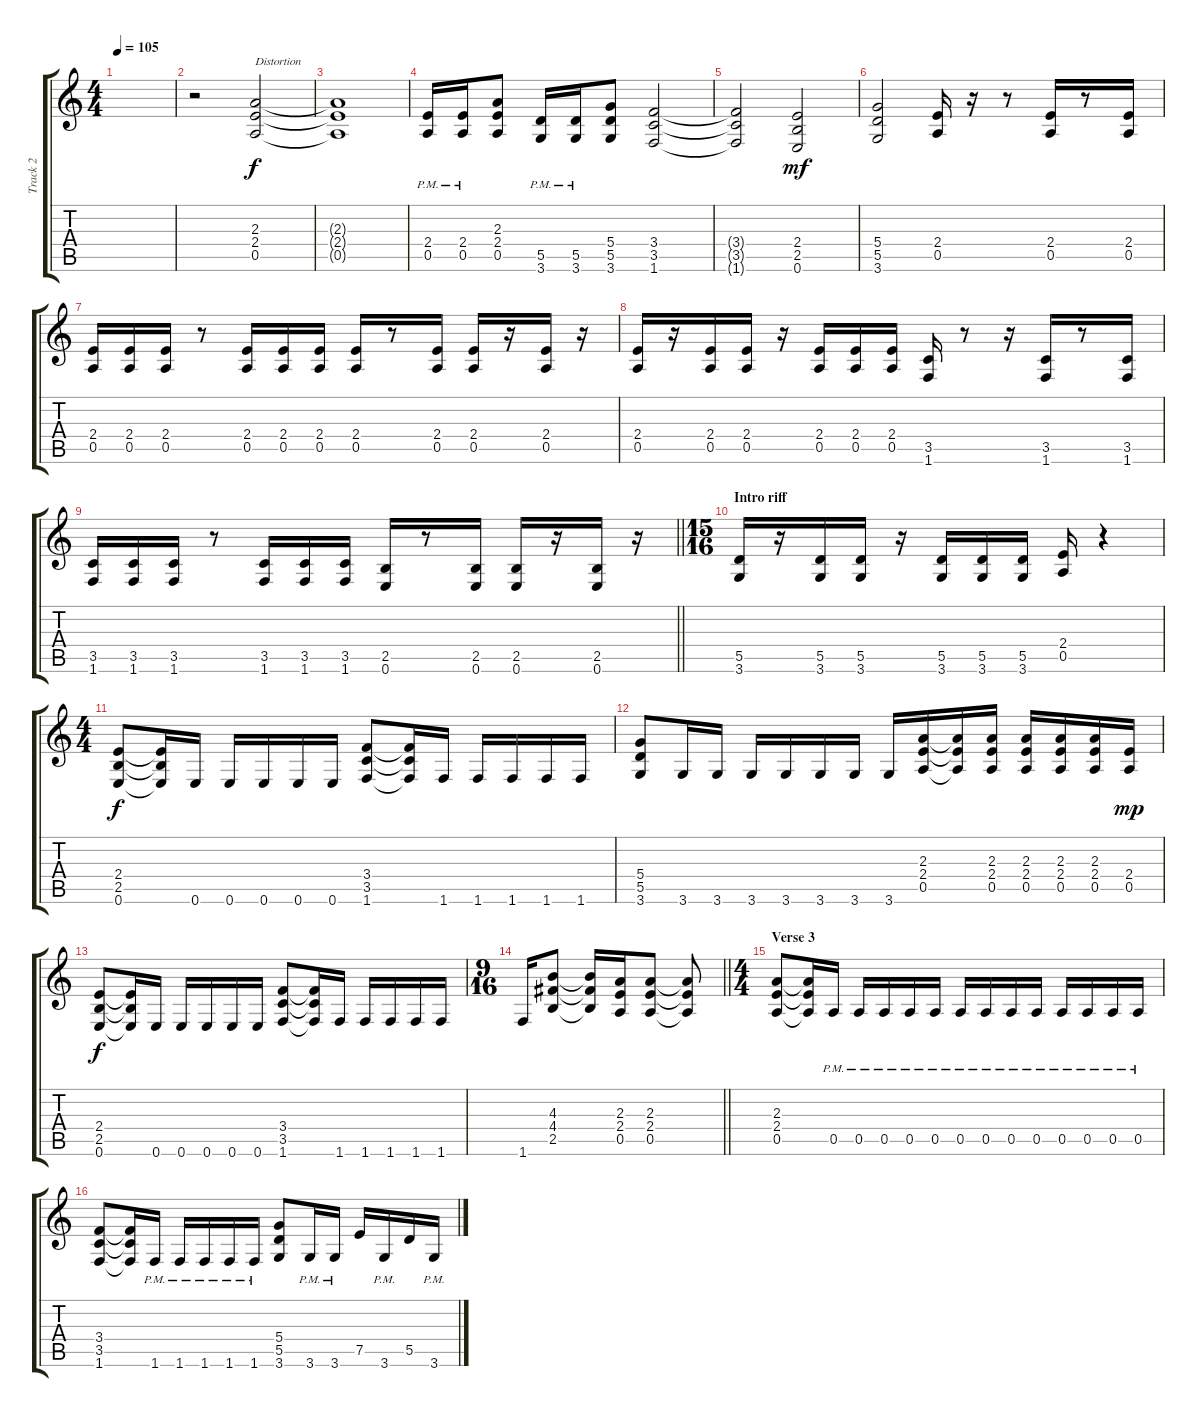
\track ("Track 2" "Track 2") {instrument distortionguitar}
\staff {score tabs}
\tuning (E4 B3 G3 D3 A2 E2) {hide}
\ts (4 4)
\tempo 105
\clef g2
\ks c
|
r.2 (2.3 2.4 0.5).2{txt "Distortion" dy f instrument distortionguitar} |
(2.3{t} 2.4{t} 0.5{t}).1 |
(2.4{pm} 0.5{pm}).16 (2.4{pm} 0.5{pm}).16 (2.3 2.4 0.5).8 (5.5{pm} 3.6{pm}).16 (5.5{pm} 3.6{pm}).16 (5.4 5.5 3.6).8 (3.4 3.5 1.6).2 |
(3.4{t} 3.5{t} 1.6{t}).2 (2.4 2.5 0.6).2{dy mf} |
(5.4 5.5 3.6).2 (2.4 0.5).16 r.16 r.8 (2.4 0.5).16 r.8 (2.4 0.5).16 |
(2.4 0.5).16 (2.4 0.5).16 (2.4 0.5).16 r.8 (2.4 0.5).16 (2.4 0.5).16 (2.4 0.5).16 (2.4 0.5).16 r.8 (2.4 0.5).16 (2.4 0.5).16 r.16 (2.4 0.5).16 r.16 |
(2.4 0.5).16 r.16 (2.4 0.5).16 (2.4 0.5).16 r.16 (2.4 0.5).16 (2.4 0.5).16 (2.4 0.5).16 (3.5 1.6).16 r.8 r.16 (3.5 1.6).16 r.8 (3.5 1.6).16 |
\barLineRight lightlight
(3.5 1.6).16 (3.5 1.6).16 (3.5 1.6).16 r.8 (3.5 1.6).16 (3.5 1.6).16 (3.5 1.6).16 (2.5 0.6).16 r.8 (2.5 0.6).16 (2.5 0.6).16 r.16 (2.5 0.6).16 r.16 |
\ts (15 16)
\section ("" "Intro riff")
(5.5 3.6).16 r.16 (5.5 3.6).16 (5.5 3.6).16 r.16 (5.5 3.6).16 (5.5 3.6).16 (5.5 3.6).16 (2.4 0.5).16 r.4 |
\ts (4 4)
(2.4 2.5 0.6).8{dy f} (2.4{t} 2.5{t} 0.6{t}).16 0.6.16 0.6.16 0.6.16 0.6.16 0.6.16 (3.4 3.5 1.6).8 (3.4{t} 3.5{t} 1.6{t}).16 1.6.16 1.6.16 1.6.16 1.6.16 1.6.16 |
(5.4 5.5 3.6).8 3.6.16 3.6.16 3.6.16 3.6.16 3.6.16 3.6.16 3.6.16 (2.3 2.4 0.5).16 (2.3{t} 2.4{t} 0.5{t}).16 (2.3 2.4 0.5).16 (2.3 2.4 0.5).16 (2.3 2.4 0.5).16 (2.3 2.4 0.5).16 (2.4 0.5).16{dy mp} |
(2.4 2.5 0.6).8{dy f} (2.4{t} 2.5{t} 0.6{t}).16 0.6.16 0.6.16 0.6.16 0.6.16 0.6.16 (3.4 3.5 1.6).8 (3.4{t} 3.5{t} 1.6{t}).16 1.6.16 1.6.16 1.6.16 1.6.16 1.6.16 |
\ts (9 16)
\barLineRight lightlight
1.6.16 (4.3 4.4 2.5).8 (4.3{t} 4.4{t} 2.5{t}).16 (2.3 2.4 0.5).16 (2.3 2.4 0.5).8 (2.3{t} 2.4{t} 0.5{t}).8 |
\ts (4 4)
\section ("" "Verse 3")
(2.3 2.4 0.5).8 (2.3{t} 2.4{t} 0.5{t}).16 0.5{pm}.16 0.5{pm}.16 0.5{pm}.16 0.5{pm}.16 0.5{pm}.16 0.5{pm}.16 0.5{pm}.16 0.5{pm}.16 0.5{pm}.16 0.5{pm}.16 0.5{pm}.16 0.5{pm}.16 0.5{pm}.16 |
(3.4 3.5 1.6).8 (3.4{t} 3.5{t} 1.6{t}).16 1.6{pm}.16 1.6{pm}.16 1.6{pm}.16 1.6{pm}.16 1.6{pm}.16 (5.4 5.5 3.6).8 3.6{pm}.16 3.6{pm}.16 7.5.16 3.6{pm}.16 5.5.16 3.6{pm}.16
